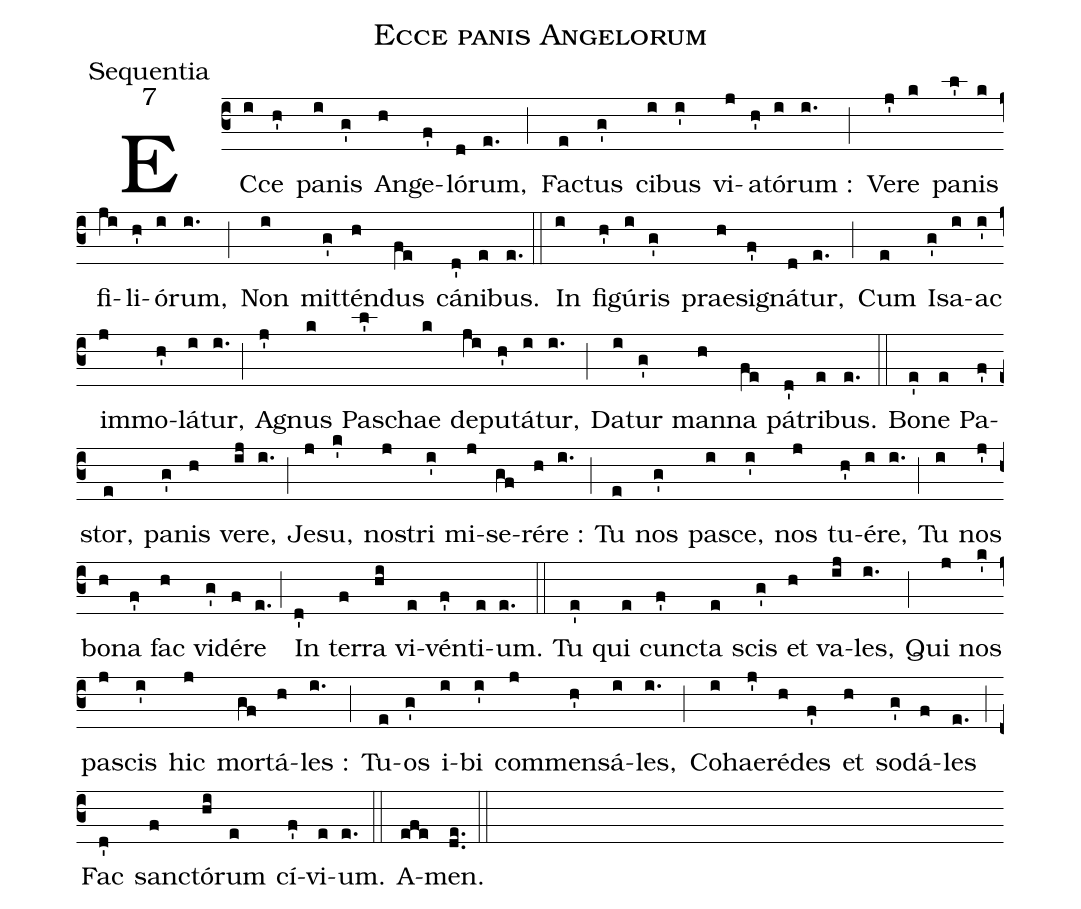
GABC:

name:Ecce panis Angelorum;
office-part:Sequentia;
mode:7;
%%
(c3) EC(i)ce(h') pa(i)nis(g') An(h)ge(f')ló(d)rum,(e.) (;)
Fa(e)ctus(g') ci(i)bus(i') vi(j)a(h')tó(i)rum :(i.) (;)
Ve(j')re(k) pa(l')nis(k) fi(ji)li(h')ó(i)rum,(i.) (;)
Non(i) mit(g')tén(h)dus(fe) cá(d')ni(e)bus.(e.) (::)

In(i) fi(h')gú(i)ris(g') prae(h)si(f')gná(d)tur,(e.) (;)
Cum(e) I(g')sa(i)ac(i') im(j)mo(h')lá(i)tur,(i.) (;)
A(j')gnus(k) Pa(l')schae(k) de(ji)pu(h')tá(i)tur,(i.) (;)
Da(i)tur(g') man(h)na(fe) pá(d')tri(e)bus.(e.) (::)

Bo(e')ne(e) Pa(f')stor,(e) pa(g')nis(h) ve(ij)re,(i.) (;)
Je(j)su,(k') no(j)stri(i') mi(j)se(gf)ré(h)re :(i.) (;)
Tu(e) nos(g') pa(i)sce,(i') nos(j) tu(h')é(i)re,(i.) (;)
Tu(i) nos(j') bo(h)na(f') fac(h) vi(g')dé(f)re(e.) (;)
In(d') ter(f)ra(hi) vi(e)vén(f')ti(e)um.(e.) (::)

Tu(e') qui(e) cun(f')cta(e) scis(g') et(h) va(ij)les,(i.) (;)
Qui(j) nos(k') pa(j)scis(i') hic(j) mor(gf)tá(h)les :(i.) (;)
Tu(e)os(g') i(i)bi(i') com(j)men(h')sá(i)les,(i.) (;)
Co(i)hae(j')ré(h)des(f') et(h) so(g')dá(f)les(e.) (;)
Fac(d') san(f)ctó(hi)rum(e) cí(f')vi(e)um.(e.) (::)

A(efe)men.(de..) (::)
